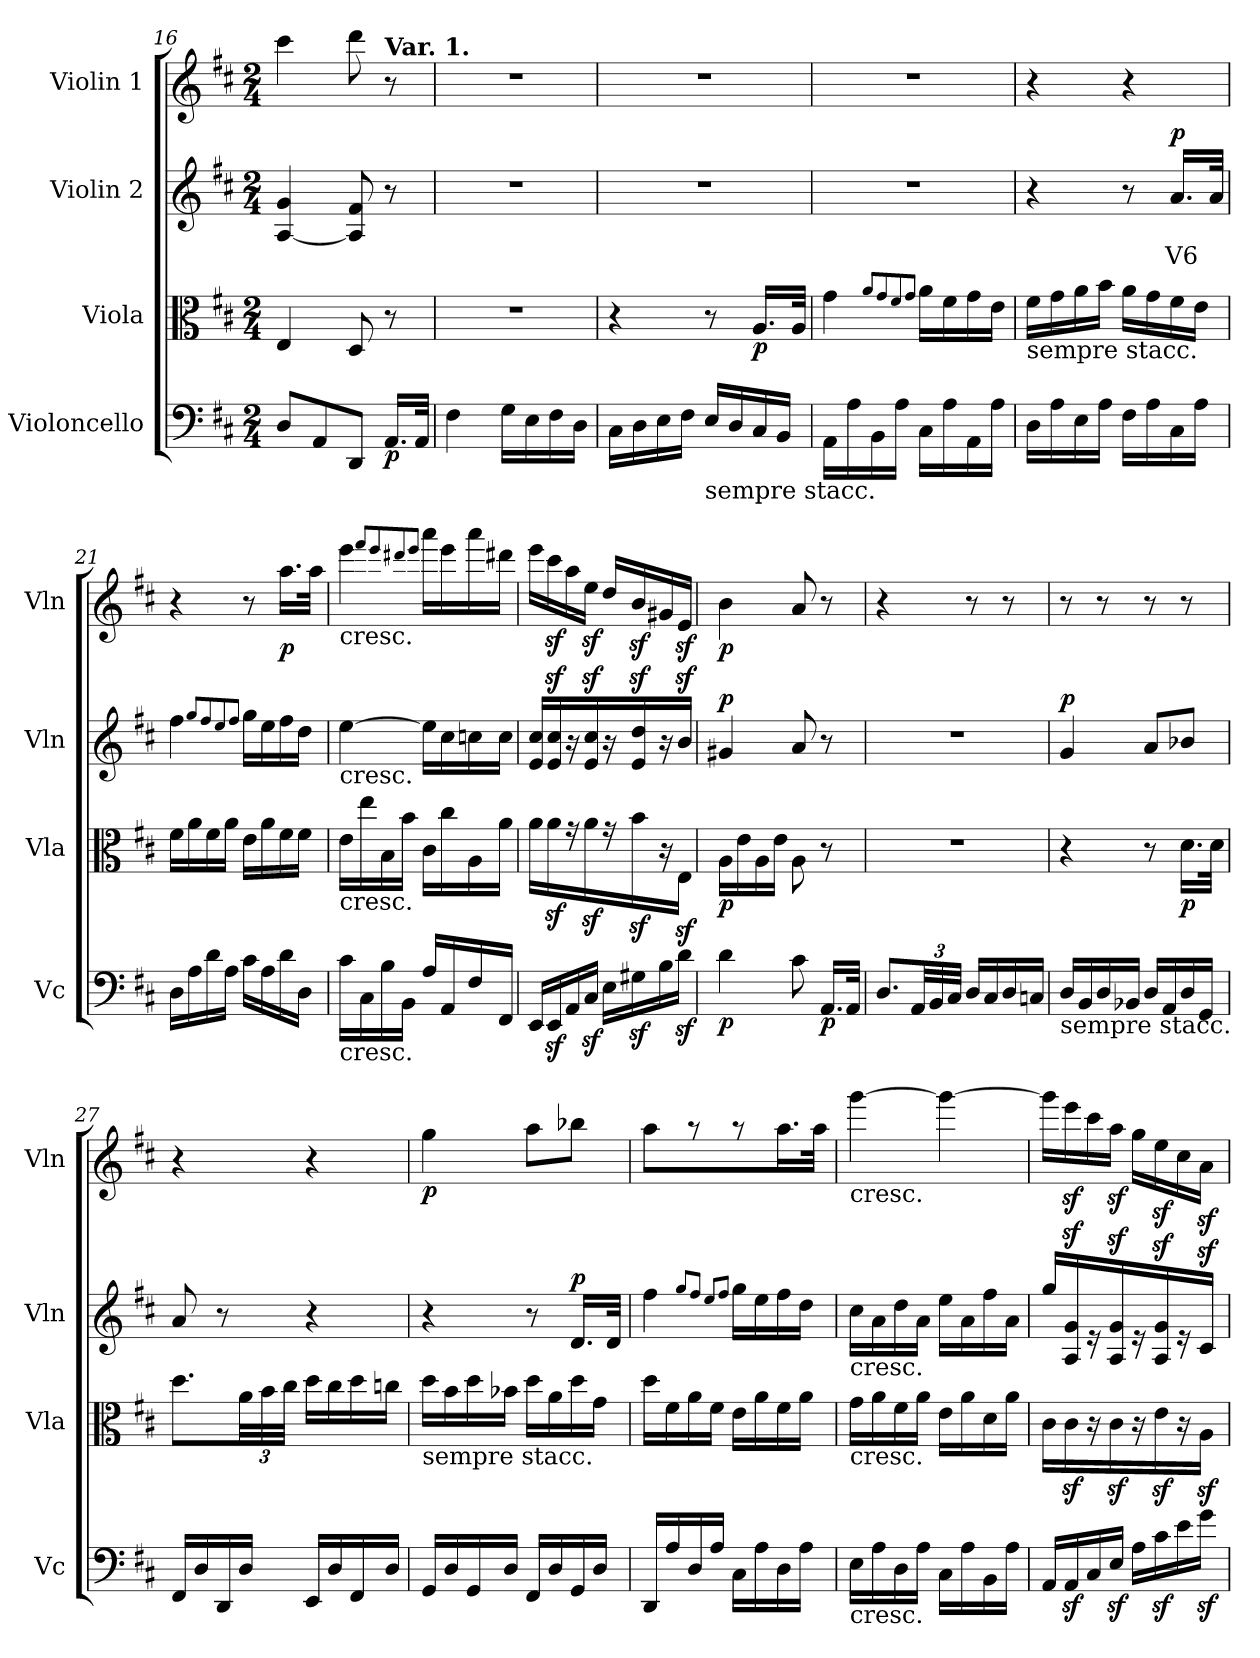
**kern	**dynam	**kern	**dynam	**kern	**text	**dynam	**kern	**dynam
*part4	*part4	*part3	*part3	*part2	*part2	*part2	*part1	*part1
*staff4	*staff4	*staff3	*staff3	*staff2	*staff2	*staff2	*staff1	*staff1
*I"Violoncello	*	*I"Viola	*	*I"Violin 2	*	*	*I"Violin 1	*
*I'Vc	*	*I'Vla	*	*I'Vln	*	*	*I'Vln	*
*clefF4	*	*clefC3	*	*clefG2	*	*	*clefG2	*
*k[f#c#]	*	*k[f#c#]	*	*k[f#c#]	*	*	*k[f#c#]	*
*D:	*	*D:	*	*D:	*	*	*D:	*
*M2/4	*	*M2/4	*	*M2/4	*	*	*M2/4	*
=16	=16	=16	=16	=16	=16	=16	=16	=16
8D/L	.	4E/	.	[4A/ 4g/	.	.	4ccc#\	.
8AA/	.	.	.	.	.	.	.	.
8DD/J	.	8D/	.	8A/] 8f#/	.	.	8ddd\	.
!	!	!	!	!	!	!	!LO:TX:a:B:t=Var. 1.	!
!	!LO:DY:b	!	!	!	!	!	!	!
16.AA/LL	p	8r	.	8r	.	.	8r	.
32AA/JJk	.	.	.	.	.	.	.	.
=17	=17	=17	=17	=17	=17	=17	=17	=17
4F#\	.	2r	.	2r	.	.	2r	.
16G\LL	.	.	.	.	.	.	.	.
16E\	.	.	.	.	.	.	.	.
16F#\	.	.	.	.	.	.	.	.
16D\JJ	.	.	.	.	.	.	.	.
=18	=18	=18	=18	=18	=18	=18	=18	=18
16C#\LL	.	4r	.	2r	.	.	2r	.
16D\	.	.	.	.	.	.	.	.
16E\	.	.	.	.	.	.	.	.
16F#\JJ	.	.	.	.	.	.	.	.
!LO:TX:b:t=sempre stacc.	!	!	!	!	!	!	!	!
16E/LL	.	8r	.	.	.	.	.	.
16D/	.	.	.	.	.	.	.	.
!	!	!	!LO:DY:b	!	!	!	!	!
16C#/	.	16.A/LL	p	.	.	.	.	.
16BB/JJ	.	.	.	.	.	.	.	.
.	.	32A/JJk	.	.	.	.	.	.
=19	=19	=19	=19	=19	=19	=19	=19	=19
16AA\LL	.	4g\	.	2r	.	.	2r	.
16A\	.	.	.	.	.	.	.	.
16BB\	.	.	.	.	.	.	.	.
16A\JJ	.	.	.	.	.	.	.	.
.	.	8qa/L	.	.	.	.	.	.
.	.	8qg/	.	.	.	.	.	.
.	.	8qf#/	.	.	.	.	.	.
.	.	8qg/J	.	.	.	.	.	.
16C#\LL	.	16a\LL	.	.	.	.	.	.
16A\	.	16f#\	.	.	.	.	.	.
16AA\	.	16g\	.	.	.	.	.	.
16A\JJ	.	16e\JJ	.	.	.	.	.	.
=20	=20	=20	=20	=20	=20	=20	=20	=20
!	!	!LO:TX:b:t=sempre stacc.	!	!	!	!	!	!
16D\LL	.	16f#\LL	.	4r	.	.	4r	.
16A\	.	16g\	.	.	.	.	.	.
16E\	.	16a\	.	.	.	.	.	.
16A\JJ	.	16b\JJ	.	.	.	.	.	.
16F#\LL	.	16a\LL	.	8r	.	.	4r	.
16A\	.	16g\	.	.	.	.	.	.
!	!	!	!	!	!LO:LY:a	!LO:DY:b	!	!
16C#\	.	16f#\	.	16.a/LL	V6	p	.	.
16A\JJ	.	16e\JJ	.	.	.	.	.	.
.	.	.	.	32a/JJk	.	.	.	.
=21	=21	=21	=21	=21	=21	=21	=21	=21
16D\LL	.	16f#\LL	.	4ff#\	.	.	4r	.
16A\	.	16a\	.	.	.	.	.	.
16d\	.	16f#\	.	.	.	.	.	.
16A\JJ	.	16a\JJ	.	.	.	.	.	.
.	.	.	.	8qgg/L	.	.	.	.
.	.	.	.	8qff#/	.	.	.	.
.	.	.	.	8qee/	.	.	.	.
.	.	.	.	8qff#/J	.	.	.	.
16c#\LL	.	16e\LL	.	16gg\LL	.	.	8r	.
16A\	.	16a\	.	16ee\	.	.	.	.
!	!	!	!	!	!	!	!	!LO:DY:b
16d\	.	16f#\	.	16ff#\	.	.	16.aa\LL	p
16D\JJ	.	16f#\JJ	.	16dd\JJ	.	.	.	.
.	.	.	.	.	.	.	32aa\JJk	.
=22	=22	=22	=22	=22	=22	=22	=22	=22
!	!	!	!	!	!	!	!LO:TX:b:t=cresc.	!
!	!	!	!	!LO:TX:b:t=cresc.	!	!	!	!
!	!	!LO:TX:b:t=cresc.	!	!	!	!	!	!
!LO:TX:b:t=cresc.	!	!	!	!	!	!	!	!
16c#\LL	.	16e\LL	.	[4ee\	.	.	4eee\	.
16C#\	.	16ee\	.	.	.	.	.	.
16B\	.	16B\	.	.	.	.	.	.
16BB\JJ	.	16b\JJ	.	.	.	.	.	.
.	.	.	.	.	.	.	8qfff#/L	.
.	.	.	.	.	.	.	8qeee/	.
.	.	.	.	.	.	.	8qddd#X/	.
.	.	.	.	.	.	.	8qeee/J	.
16A/LL	.	16c#\LL	.	16ee\LL]	.	.	16aaa\LL	.
16AA/	.	16cc#\	.	16cc#\	.	.	16eee\	.
16F#/	.	16A\	.	16ccn\	.	.	16aaa\	.
16FF#/JJ	.	16a\JJ	.	16cc\JJ	.	.	16ddd#X\JJ	.
=23	=23	=23	=23	=23	=23	=23	=23	=23
16EE/LL	.	16a\LL	.	16e/ 16cc#/LL	.	.	16eee\LL	.
16EEz</	.	16az<\	.	16e/z< 16cc#/z<	.	.	16ccc#z<\	.
16AA/	.	16r	.	16r	.	.	16aa\	.
16C#z</JJ	.	16az<\	.	16e/z< 16cc#/z<	.	.	16eez<\JJ	.
16E\LL	.	16r	.	16r	.	.	16dd/LL	.
16G#Xz<\	.	16bz<\	.	16e/z< 16dd/z<	.	.	16bz</	.
16B\	.	16r	.	16r	.	.	16g#X/	.
16dz<\JJ	.	16Ez<\JJ	.	16bz</JJ	.	.	16ez</JJ	.
=24	=24	=24	=24	=24	=24	=24	=24	=24
!	!LO:DY:b	!	!LO:DY:b	!	!	!LO:DY:b	!	!LO:DY:b
4d\	p	16A\LL	p	4g#X/	.	p	4b\	p
.	.	16e\	.	.	.	.	.	.
.	.	16A\	.	.	.	.	.	.
.	.	16e\JJ	.	.	.	.	.	.
8c#\	.	8A\	.	8a/	.	.	8a/	.
!	!LO:DY:b	!	!	!	!	!	!	!
16.AA/LL	p	8r	.	8r	.	.	8r	.
32AA/JJk	.	.	.	.	.	.	.	.
=25	=25	=25	=25	=25	=25	=25	=25	=25
8.D/L	.	2r	.	2r	.	.	4r	.
*Xbrackettup	*	*	*	*	*	*	*	*
48AA/LL	.	.	.	.	.	.	.	.
48BB/	.	.	.	.	.	.	.	.
48C#/JJJ	.	.	.	.	.	.	.	.
16D/LL	.	.	.	.	.	.	8r	.
16C#/	.	.	.	.	.	.	.	.
16D/	.	.	.	.	.	.	8r	.
16Cn/JJ	.	.	.	.	.	.	.	.
=26	=26	=26	=26	=26	=26	=26	=26	=26
!LO:TX:b:t=sempre stacc.	!	!	!	!	!	!	!	!
!	!	!	!	!	!	!LO:DY:b	!	!
16D/LL	.	4r	.	4g/	.	p	8r	.
16BB/	.	.	.	.	.	.	.	.
16D/	.	.	.	.	.	.	8r	.
16BB-X/JJ	.	.	.	.	.	.	.	.
16D/LL	.	8r	.	8a/L	.	.	8r	.
16AA/	.	.	.	.	.	.	.	.
!	!	!	!LO:DY:b	!	!	!	!	!
16D/	.	16.d\LL	p	8b-X/J	.	.	8r	.
16GG/JJ	.	.	.	.	.	.	.	.
.	.	32d\JJk	.	.	.	.	.	.
=27	=27	=27	=27	=27	=27	=27	=27	=27
16FF#/LL	.	8.dd\L	.	8a/	.	.	4r	.
16D/	.	.	.	.	.	.	.	.
16DD/	.	.	.	8r	.	.	.	.
*	*	*Xbrackettup	*	*	*	*	*	*
16D/JJ	.	48a\LL	.	.	.	.	.	.
.	.	48b\	.	.	.	.	.	.
.	.	48cc#\JJJ	.	.	.	.	.	.
16EE/LL	.	16dd\LL	.	4r	.	.	4r	.
16D/	.	16cc#\	.	.	.	.	.	.
16FF#/	.	16dd\	.	.	.	.	.	.
16D/JJ	.	16ccn\JJ	.	.	.	.	.	.
=28	=28	=28	=28	=28	=28	=28	=28	=28
!	!	!LO:TX:b:t=sempre stacc.	!	!	!	!	!	!
!	!	!	!	!	!	!	!	!LO:DY:b
16GG/LL	.	16dd\LL	.	4r	.	.	4gg\	p
16D/	.	16b\	.	.	.	.	.	.
16GG/	.	16dd\	.	.	.	.	.	.
16D/JJ	.	16b-X\JJ	.	.	.	.	.	.
16FF#/LL	.	16dd\LL	.	8r	.	.	8aa\L	.
16D/	.	16a\	.	.	.	.	.	.
!	!	!	!	!	!	!LO:DY:b	!	!
16GG/	.	16dd\	.	16.d/LL	.	p	8bb-X\J	.
16D/JJ	.	16g\JJ	.	.	.	.	.	.
.	.	.	.	32d/JJk	.	.	.	.
=29	=29	=29	=29	=29	=29	=29	=29	=29
16DD/LL	.	16dd\LL	.	4ff#\	.	.	8aa\L	.
16A/	.	16f#\	.	.	.	.	.	.
16D/	.	16a\	.	.	.	.	8r	.
16A/JJ	.	16f#\JJ	.	.	.	.	.	.
.	.	.	.	8qgg/L	.	.	.	.
.	.	.	.	8qff#/J	.	.	.	.
.	.	.	.	8qee/L	.	.	.	.
.	.	.	.	8qff#/J	.	.	.	.
16C#\LL	.	16e\LL	.	16gg\LL	.	.	8r	.
16A\	.	16a\	.	16ee\	.	.	.	.
16D\	.	16f#\	.	16ff#\	.	.	16.aa\L	.
16A\JJ	.	16a\JJ	.	16dd\JJ	.	.	.	.
.	.	.	.	.	.	.	32aa\JJk	.
=30	=30	=30	=30	=30	=30	=30	=30	=30
!	!	!	!	!	!	!	!LO:TX:b:t=cresc.	!
!	!	!	!	!LO:TX:b:t=cresc.	!	!	!	!
!	!	!LO:TX:b:t=cresc.	!	!	!	!	!	!
!LO:TX:b:t=cresc.	!	!	!	!	!	!	!	!
16E\LL	.	16g\LL	.	16cc#\LL	.	.	[4ggg\	.
16A\	.	16a\	.	16a\	.	.	.	.
16D\	.	16f#\	.	16dd\	.	.	.	.
16A\JJ	.	16a\JJ	.	16a\JJ	.	.	.	.
16C#\LL	.	16e\LL	.	16ee\LL	.	.	4ggg\_	.
16A\	.	16a\	.	16a\	.	.	.	.
16BB\	.	16d\	.	16ff#\	.	.	.	.
16A\JJ	.	16a\JJ	.	16a\JJ	.	.	.	.
=31	=31	=31	=31	=31	=31	=31	=31	=31
16AA/LL	.	16c#\LL	.	16gg/LL	.	.	16ggg\LL]	.
16AAz</	.	16c#z<\	.	16A/z< 16g/z<	.	.	16eeez<\	.
16C#/	.	16r	.	16r	.	.	16ccc#\	.
16Ez</JJ	.	16c#z<\	.	16A/z< 16g/z<	.	.	16aaz<\JJ	.
16A\LL	.	16r	.	16r	.	.	16gg\LL	.
16c#z<\	.	16ez<\	.	16A/z< 16g/z<	.	.	16eez<\	.
16e\	.	16r	.	16r	.	.	16cc#\	.
16gz<\JJ	.	16Az<\JJ	.	16c#z</JJ	.	.	16az<\JJ	.
=	=	=	=	=	=	=	=	=
*-	*-	*-	*-	*-	*-	*-	*-	*-
